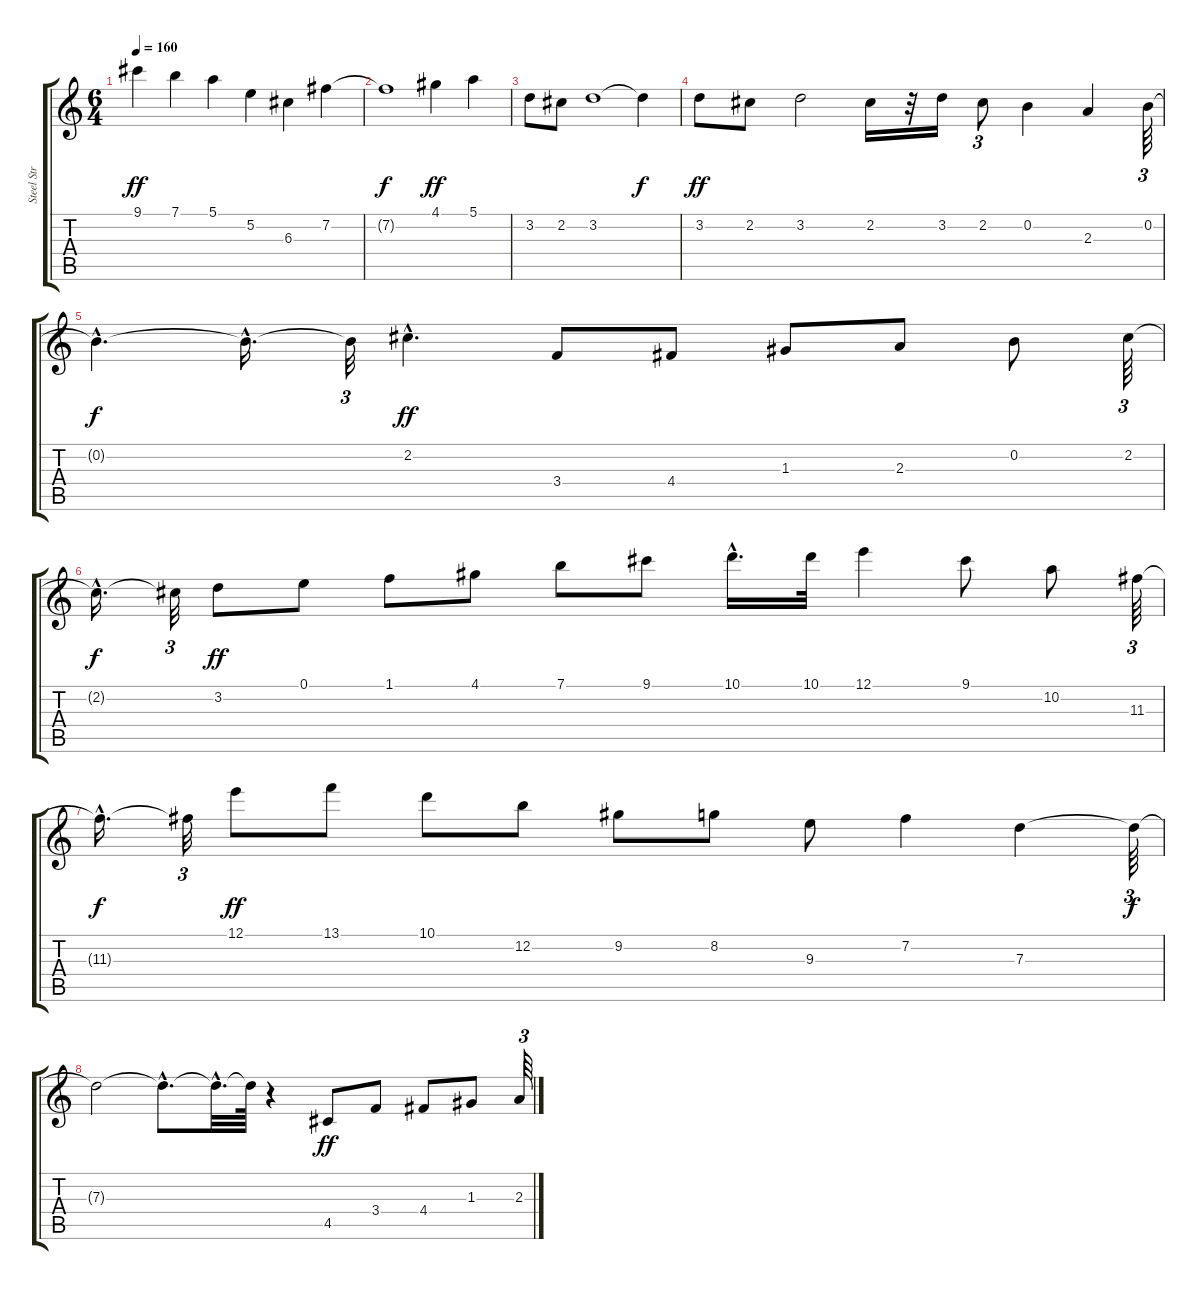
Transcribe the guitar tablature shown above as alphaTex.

\track ("Steel Str Gtr (Al Di Meola)" "Steel Str ") {instrument acousticguitarsteel}
\staff {score tabs}
\tuning (E4 B3 G3 D3 A2 E2) {hide}
\ts (6 4)
\tempo 160
\clef g2
\ks c
9.1.4{dy ff} 7.1.4 5.1.4 5.2.4 6.3.4 7.2.4 |
7.2{t}.1{dy f} 4.1.4{dy ff} 5.1.4 |
3.2.8 2.2.8 3.2.1 3.2{t}.4{dy f} |
3.2.8{dy ff} 2.2.8 3.2.2 2.2.16 r.32 3.2.16 2.2.8{tu (3 2)} 0.2.4 2.3.4 0.2.64{tu (3 2)} |
0.2{hac t}.4{d dy f} 0.2{hac t}.16{d} 0.2{t}.32{tu (3 2)} 2.2{hac}.4{d dy ff} 3.4.8 4.4.8 1.3.8 2.3.8 0.2.8 2.2.64{tu (3 2)} |
2.2{hac t}.16{d dy f} 2.2{t}.32{tu (3 2)} 3.2.8{dy ff} 0.1.8 1.1.8 4.1.8 7.1.8 9.1.8 10.1{hac}.16{d} 10.1.32 12.1.4 9.1.8 10.2.8 11.3.64{tu (3 2)} |
11.3{hac t}.16{d dy f} 11.3{t}.32{tu (3 2)} 12.1.8{dy ff} 13.1.8 10.1.8 12.2.8 9.2.8 8.2.8 9.3.8 7.2.4 7.3.4 7.3{t}.64{tu (3 2) dy f} |
7.3{t}.2 7.3{hac t}.8{d} 7.3{hac t}.32{d} 7.3{t}.64 r.4 4.5.8{dy ff} 3.4.8 4.4.8 1.3.8 2.3.64{tu (3 2)}
